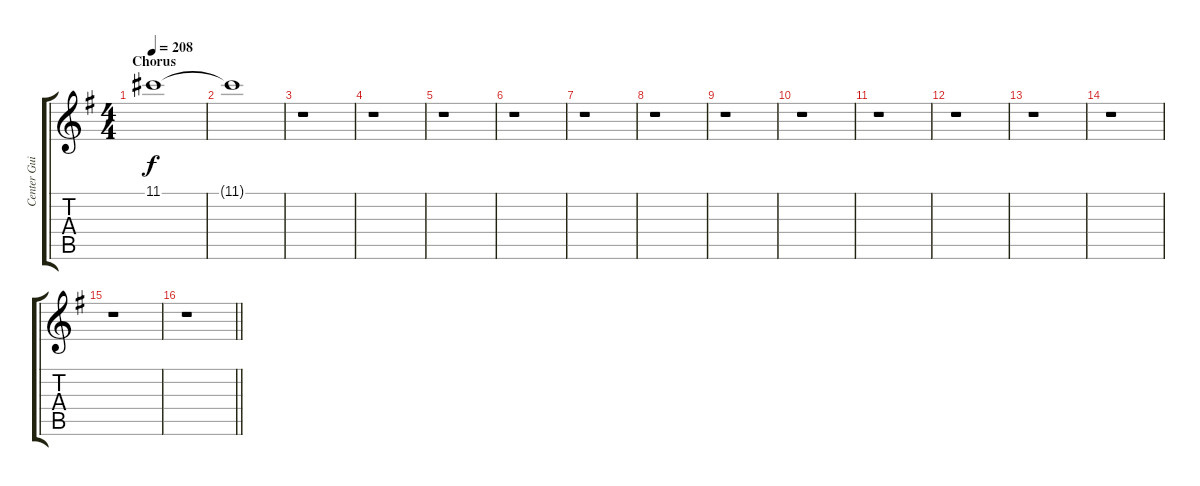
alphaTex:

\track ("Center Guitar I" "Center Gui") {instrument distortionguitar}
\staff {score tabs}
\tuning (D4 A3 F3 C3 G2 D2) {hide}
\ts (4 4)
\section ("" "Chorus")
\tempo 208
\clef g2
\ks g
11.1{t}.1{dy f volume 0} |
11.1{t}.1 |
r.1 |
r.1 |
r.1 |
r.1 |
r.1 |
r.1 |
r.1 |
r.1 |
r.1 |
r.1 |
r.1 |
r.1 |
r.1 |
\barLineRight lightlight
r.1
